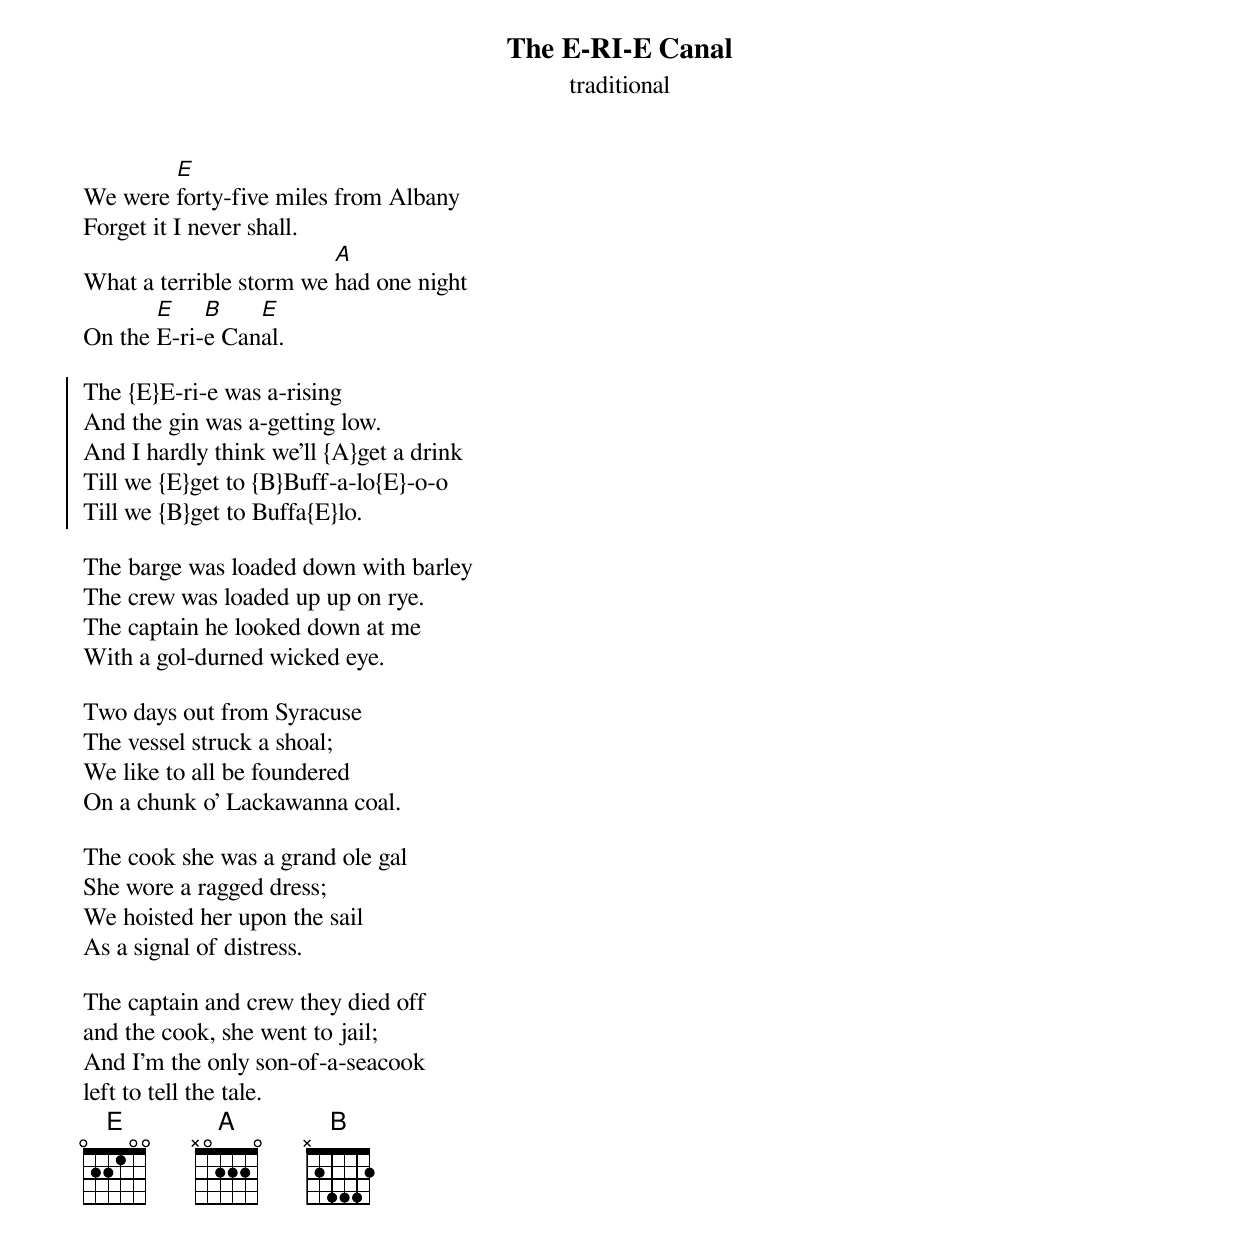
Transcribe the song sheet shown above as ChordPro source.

{title:The E-RI-E Canal}
{st:traditional}

We were [E]forty-five miles from Albany
Forget it I never shall.
What a terrible storm we [A]had one night
On the [E]E-ri-[B]e Can[E]al.

{soc}
The {E}E-ri-e was a-rising
And the gin was a-getting low.
And I hardly think we'll {A}get a drink
Till we {E}get to {B}Buff-a-lo{E}-o-o
Till we {B}get to Buffa{E}lo.
{eoc}

The barge was loaded down with barley
The crew was loaded up up on rye.
The captain he looked down at me
With a gol-durned wicked eye.

Two days out from Syracuse
The vessel struck a shoal;
We like to all be foundered
On a chunk o' Lackawanna coal.

The cook she was a grand ole gal
She wore a ragged dress;
We hoisted her upon the sail
As a signal of distress.

The captain and crew they died off
and the cook, she went to jail;
And I'm the only son-of-a-seacook
left to tell the tale.
